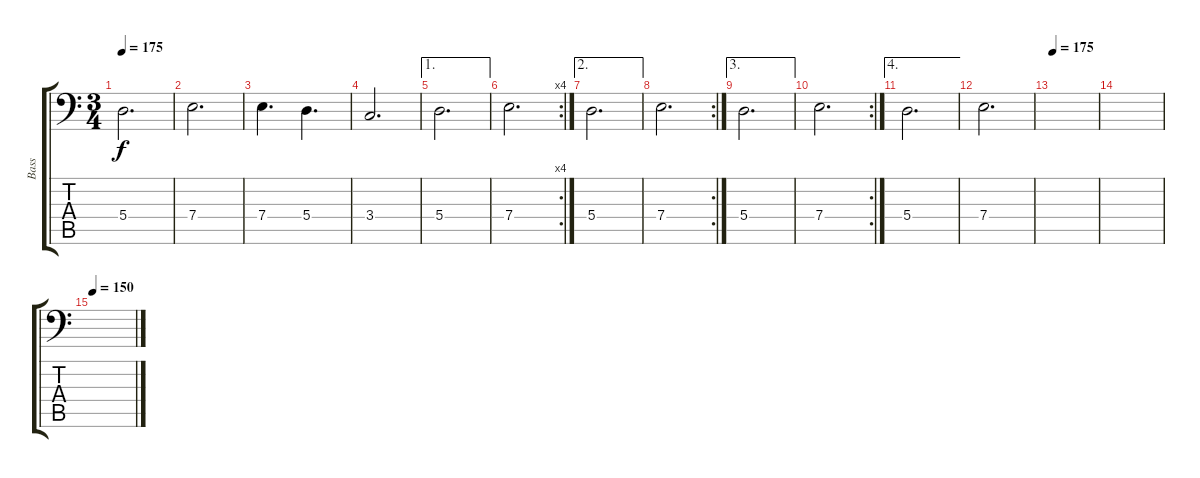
\track ("Bass" "Bass") {instrument electricbasspick}
\staff {score tabs}
\tuning (C3 G2 D2 A1 E1 B0) {hide}
\ts (3 4)
\tempo 175
\clef f4
\ks c
5.4.2{d dy f} |
7.4.2{d} |
7.4.4{d} 5.4.4{d} |
3.4.2{d} |
\ae 1
5.4.2{d} |
\rc 4
7.4.2{d} |
\ae 2
5.4.2{d} |
\rc 2
7.4.2{d} |
\ae 3
5.4.2{d} |
\rc 2
7.4.2{d} |
\ae 4
5.4.2{d} |
7.4.2{d} |
\tempo 175
|
|
\tempo 150
